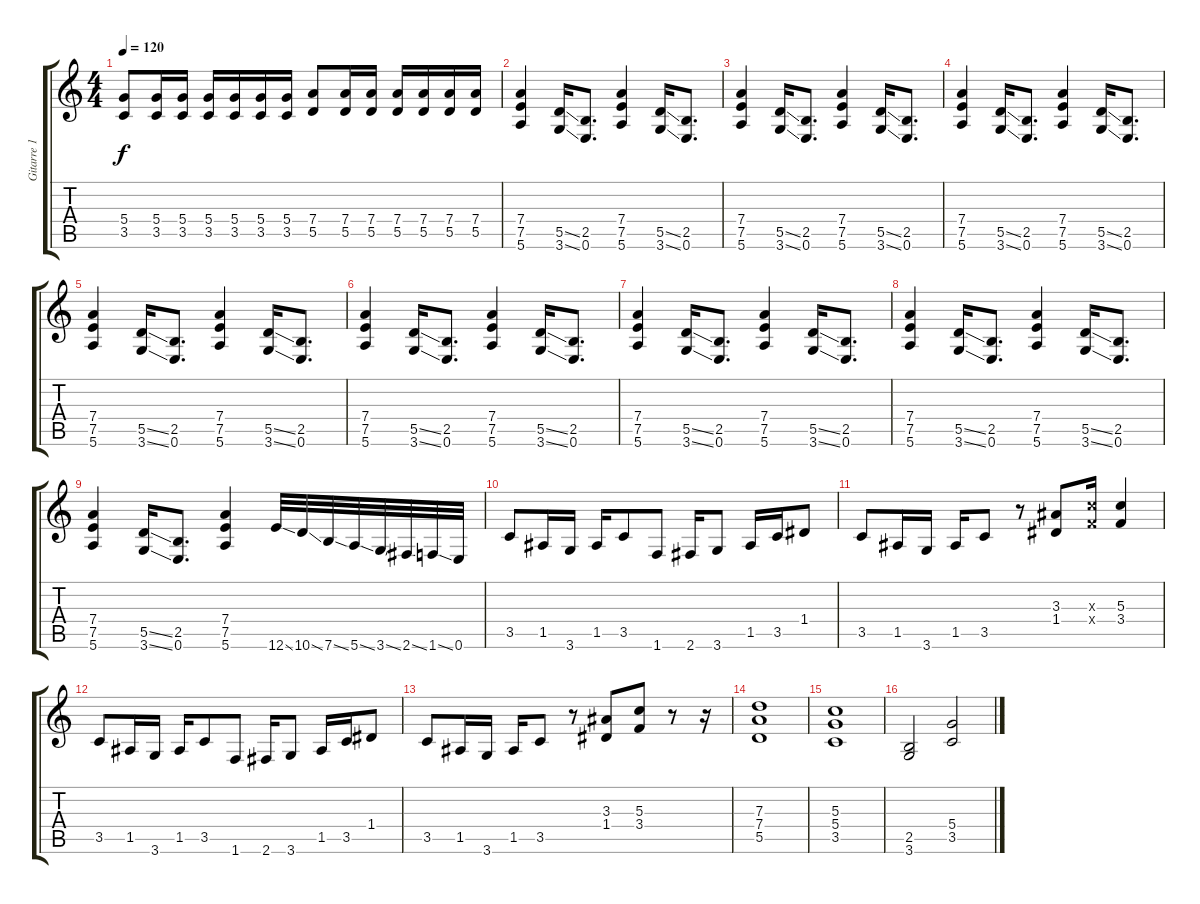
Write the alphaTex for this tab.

\track ("Gitarre 1" "Gitarre 1") {instrument distortionguitar}
\staff {score tabs}
\tuning (E4 B3 G3 D3 A2 E2) {hide}
\ts (4 4)
\tempo 120
\clef g2
\ks c
(5.4 3.5).8{dy f} (5.4 3.5).16 (5.4 3.5).16 (5.4 3.5).16 (5.4 3.5).16 (5.4 3.5).16 (5.4 3.5).16 (7.4 5.5).8 (7.4 5.5).16 (7.4 5.5).16 (7.4 5.5).16 (7.4 5.5).16 (7.4 5.5).16 (7.4 5.5).16 |
(7.4 7.5 5.6).4 (5.5{ss} 3.6{ss}).16 (2.5 0.6).8{d} (7.4 7.5 5.6).4 (5.5{ss} 3.6{ss}).16 (2.5 0.6).8{d} |
(7.4 7.5 5.6).4 (5.5{ss} 3.6{ss}).16 (2.5 0.6).8{d} (7.4 7.5 5.6).4 (5.5{ss} 3.6{ss}).16 (2.5 0.6).8{d} |
(7.4 7.5 5.6).4 (5.5{ss} 3.6{ss}).16 (2.5 0.6).8{d} (7.4 7.5 5.6).4 (5.5{ss} 3.6{ss}).16 (2.5 0.6).8{d} |
(7.4 7.5 5.6).4 (5.5{ss} 3.6{ss}).16 (2.5 0.6).8{d} (7.4 7.5 5.6).4 (5.5{ss} 3.6{ss}).16 (2.5 0.6).8{d} |
(7.4 7.5 5.6).4 (5.5{ss} 3.6{ss}).16 (2.5 0.6).8{d} (7.4 7.5 5.6).4 (5.5{ss} 3.6{ss}).16 (2.5 0.6).8{d} |
(7.4 7.5 5.6).4 (5.5{ss} 3.6{ss}).16 (2.5 0.6).8{d} (7.4 7.5 5.6).4 (5.5{ss} 3.6{ss}).16 (2.5 0.6).8{d} |
(7.4 7.5 5.6).4 (5.5{ss} 3.6{ss}).16 (2.5 0.6).8{d} (7.4 7.5 5.6).4 (5.5{ss} 3.6{ss}).16 (2.5 0.6).8{d} |
(7.4 7.5 5.6).4 (5.5{ss} 3.6{ss}).16 (2.5 0.6).8{d} (7.4 7.5 5.6).4 12.6{ss}.32 10.6{ss}.32 7.6{ss}.32 5.6{ss}.32 3.6{ss}.32 2.6{ss}.32 1.6{ss}.32 0.6.32 |
3.5.8 1.5.16 3.6.16 1.5.16 3.5.8 1.6.8 2.6.16 3.6.8 1.5.16 3.5.16 1.4.8 |
3.5.8 1.5.16 3.6.16 1.5.16 3.5.8 r.8 (3.3 1.4).8 (5.3{x} 3.4{x}).16 (5.3 3.4).4 |
3.5.8 1.5.16 3.6.16 1.5.16 3.5.8 1.6.8 2.6.16 3.6.8 1.5.16 3.5.16 1.4.8 |
3.5.8 1.5.16 3.6.16 1.5.16 3.5.8 r.8 (3.3 1.4).8 (5.3 3.4).8 r.8 r.16 |
(7.3 7.4 5.5).1 |
(5.3 5.4 3.5).1 |
(2.5 3.6).2 (5.4 3.5).2
